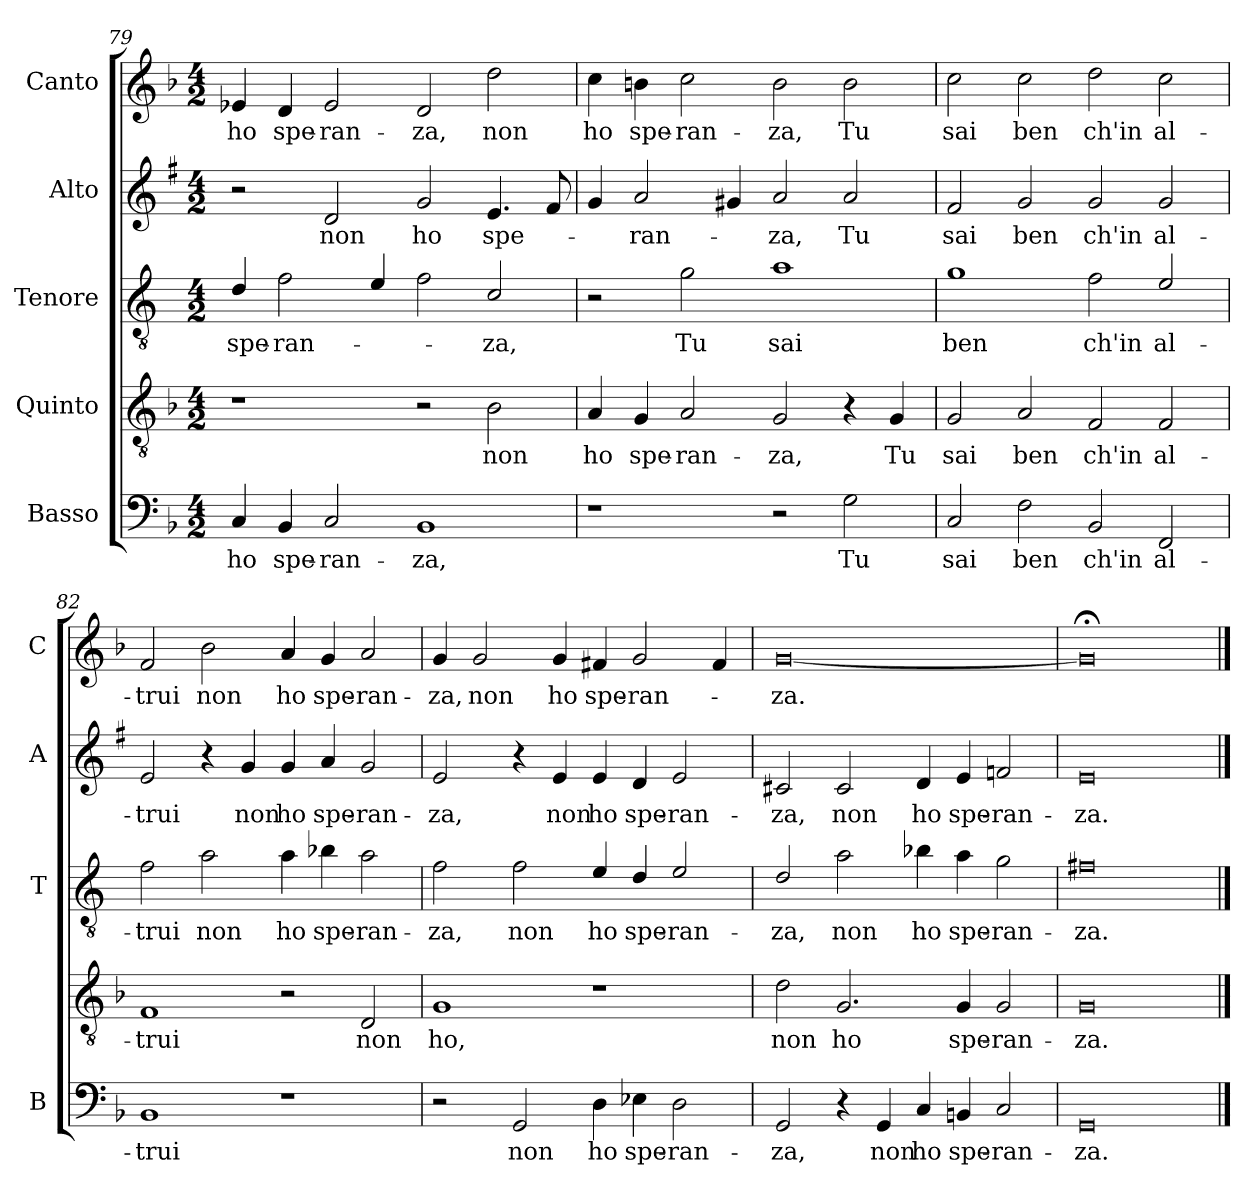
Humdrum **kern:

**kern	**text	**kern	**text	**kern	**text	**kern	**text	**kern	**text
*part5	*part5	*part4	*part4	*part3	*part3	*part2	*part2	*part1	*part1
*staff5	*staff5	*staff4	*staff4	*staff3	*staff3	*staff2	*staff2	*staff1	*staff1
*I"Basso	*	*I"Quinto	*	*I"Tenore	*	*I"Alto	*	*I"Canto	*
*I'B	*	*	*	*I'T	*	*I'A	*	*I'C	*
*clefF4	*	*clefGv2	*	*clefGv2	*	*clefG2	*	*clefG2	*
*	*	*	*	*ITrd4c7	*	*ITrd1c2	*	*	*
*k[b-]	*	*k[b-]	*	*k[b-]	*	*k[b-]	*	*k[b-]	*
*F:	*	*F:	*	*F:	*	*F:	*	*F:	*
*M4/2	*	*M4/2	*	*M4/2	*	*M4/2	*	*M4/2	*
=79	=79	=79	=79	=79	=79	=79	=79	=79	=79
!	!LO:LY:b	!	!	!	!LO:LY:b	!	!	!	!LO:LY:b
4C/	ho	1r	.	4G/	spe-	2r	.	4e-X/	ho
!	!LO:LY:b	!	!	!	!LO:LY:b	!	!	!	!LO:LY:b
4BB-/	spe-	.	.	2B-\	-ran-	.	.	4d/	spe-
!	!LO:LY:b	!	!	!	!	!	!LO:LY:b	!	!LO:LY:b
2C/	-ran-	.	.	.	.	2c/	non	2e-/	-ran-
.	.	.	.	4A/	.	.	.	.	.
!	!LO:LY:b	!	!	!	!	!	!LO:LY:b	!	!LO:LY:b
1BB-	-za,	2r	.	2B-\	.	2f/	ho	2d/	-za,
!	!	!	!LO:LY:b	!	!LO:LY:b	!	!LO:LY:b	!	!LO:LY:b
.	.	2B-\	non	2F/	-za,	4.d/	spe-	2dd\	non
.	.	.	.	.	.	8e/	.	.	.
=80	=80	=80	=80	=80	=80	=80	=80	=80	=80
!	!	!	!LO:LY:b	!	!	!	!	!	!LO:LY:b
1r	.	4A/	ho	2r	.	4f/	.	4cc\	ho
!	!	!	!LO:LY:b	!	!	!	!LO:LY:b	!	!LO:LY:b
.	.	4G/	spe-	.	.	2g/	-ran-	4bn\	spe-
!	!	!	!LO:LY:b	!	!LO:LY:b	!	!	!	!LO:LY:b
.	.	2A/	-ran-	2c\	Tu	.	.	2cc\	-ran-
.	.	.	.	.	.	4f#X/	.	.	.
!	!	!	!LO:LY:b	!	!LO:LY:b	!	!LO:LY:b	!	!LO:LY:b
2r	.	2G/	-za,	1d	sai	2g/	-za,	2b\	-za,
!	!LO:LY:b	!	!	!	!	!	!LO:LY:b	!	!LO:LY:b
2G\	Tu	4r	.	.	.	2g/	Tu	2b\	Tu
!	!	!	!LO:LY:b	!	!	!	!	!	!
.	.	4G/	Tu	.	.	.	.	.	.
!!LO:LB:g=z
=81	=81	=81	=81	=81	=81	=81	=81	=81	=81
!	!LO:LY:b	!	!LO:LY:b	!	!LO:LY:b	!	!LO:LY:b	!	!LO:LY:b
2C/	sai	2G/	sai	1c	ben	2e/	sai	2cc\	sai
!	!LO:LY:b	!	!LO:LY:b	!	!	!	!LO:LY:b	!	!LO:LY:b
2F\	ben	2A/	ben	.	.	2f/	ben	2cc\	ben
!	!LO:LY:b	!	!LO:LY:b	!	!LO:LY:b	!	!LO:LY:b	!	!LO:LY:b
2BB-/	ch'in	2F/	ch'in	2B-\	ch'in	2f/	ch'in	2dd\	ch'in
!	!LO:LY:b	!	!LO:LY:b	!	!LO:LY:b	!	!LO:LY:b	!	!LO:LY:b
2FF/	al-	2F/	al-	2A/	al-	2f/	al-	2cc\	al-
=82	=82	=82	=82	=82	=82	=82	=82	=82	=82
!	!LO:LY:b	!	!LO:LY:b	!	!LO:LY:b	!	!LO:LY:b	!	!LO:LY:b
1BB-	-trui	1F	-trui	2B-\	-trui	2d/	-trui	2f/	-trui
!	!	!	!	!	!LO:LY:b	!	!	!	!LO:LY:b
.	.	.	.	2d\	non	4r	.	2b-\	non
!	!	!	!	!	!	!	!LO:LY:b	!	!
.	.	.	.	.	.	4f/	non	.	.
!	!	!	!	!	!LO:LY:b	!	!LO:LY:b	!	!LO:LY:b
1r	.	2r	.	4d\	ho	4f/	ho	4a/	ho
!	!	!	!	!	!LO:LY:b	!	!LO:LY:b	!	!LO:LY:b
.	.	.	.	4e-X\	spe-	4g/	spe-	4g/	spe-
!	!	!	!LO:LY:b	!	!LO:LY:b	!	!LO:LY:b	!	!LO:LY:b
.	.	2D/	non	2d\	-ran-	2f/	-ran-	2a/	-ran-
=83	=83	=83	=83	=83	=83	=83	=83	=83	=83
!	!	!	!LO:LY:b	!	!LO:LY:b	!	!LO:LY:b	!	!LO:LY:b
2r	.	1G	ho,	2B-\	-za,	2d/	-za,	4g/	-za,
!	!	!	!	!	!	!	!	!	!LO:LY:b
.	.	.	.	.	.	.	.	2g/	non
!	!LO:LY:b	!	!	!	!LO:LY:b	!	!	!	!
2GG/	non	.	.	2B-\	non	4r	.	.	.
!	!	!	!	!	!	!	!LO:LY:b	!	!LO:LY:b
.	.	.	.	.	.	4d/	non	4g/	ho
!	!LO:LY:b	!	!	!	!LO:LY:b	!	!LO:LY:b	!	!LO:LY:b
4D\	ho	1r	.	4A/	ho	4d/	ho	4f#X/	spe-
!	!LO:LY:b	!	!	!	!LO:LY:b	!	!LO:LY:b	!	!LO:LY:b
4E-X\	spe-	.	.	4G/	spe-	4c/	spe-	2g/	-ran-
!	!LO:LY:b	!	!	!	!LO:LY:b	!	!LO:LY:b	!	!
2D\	-ran-	.	.	2A/	-ran-	2d/	-ran-	.	.
.	.	.	.	.	.	.	.	4f#/	.
=84	=84	=84	=84	=84	=84	=84	=84	=84	=84
!	!LO:LY:b	!	!LO:LY:b	!	!LO:LY:b	!	!LO:LY:b	!	!LO:LY:b
2GG/	-za,	2d\	non	2G/	-za,	2Bn/	-za,	[0g	-za.
!	!	!	!LO:LY:b	!	!LO:LY:b	!	!LO:LY:b	!	!
4r	.	2.G/	ho	2d\	non	2B/	non	.	.
!	!LO:LY:b	!	!	!	!	!	!	!	!
4GG/	non	.	.	.	.	.	.	.	.
!	!LO:LY:b	!	!	!	!LO:LY:b	!	!LO:LY:b	!	!
4C/	ho	.	.	4e-X\	ho	4c/	ho	.	.
!	!LO:LY:b	!	!LO:LY:b	!	!LO:LY:b	!	!LO:LY:b	!	!
4BBn/	spe-	4G/	spe-	4d\	spe-	4d/	spe-	.	.
!	!LO:LY:b	!	!LO:LY:b	!	!LO:LY:b	!	!LO:LY:b	!	!
2C/	-ran-	2G/	-ran-	2c\	-ran-	2e-X/	-ran-	.	.
=85	=85	=85	=85	=85	=85	=85	=85	=85	=85
!	!LO:LY:b	!	!LO:LY:b	!	!LO:LY:b	!	!LO:LY:b	!	!
0GG	-za.	0G	-za.	0Bn	-za.	0d	-za.	0g;<]	.
==	==	==	==	==	==	==	==	==	==
*-	*-	*-	*-	*-	*-	*-	*-	*-	*-
